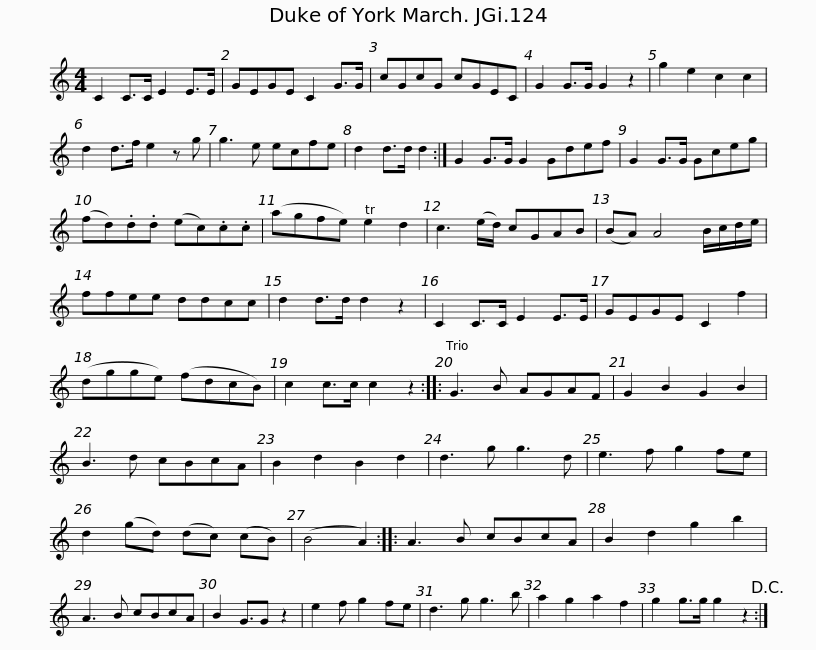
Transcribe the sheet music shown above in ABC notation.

X:1
L:1/8
M:4/4
I:linebreak $
K:C
V:1 treble
V:1
 C2 C>C E2 E>E | GEGE C2 G>G | cGcG cGEC | G2 G>G G2 z2 | g2 e2 c2 c2 | %5
 d2 d>f e2 z g | g3 e ecfe |$ d2 d>d d2 :| G2 G>G G2 Gdef | G2 G>G Gceg | %10
 (fd).d.d (ec).c.c | (agfe) e2 d2 | c3 (e/d/) cGAB |$ (BA) A4 B/c/d/e/ | ffee ddcc | %15
 d2 d>d d2 z2 | C2 C>C E2 E>E | GEGE C2 f2 | (dgge) (fdcB) |$ c2 c>c c2 z2 :: %20
 G3 B AGAF | G2 B2 G2 B2 | B3 d cBcA | B2 d2 B2 d2 | d3 g g3 d | %25
 e3 f g2 fe | d2 (gd) (dc) (cB) |$ (B4 A2) :: A3 B cBcA | B2 d2 g2 b2 | %30
 A3 B cBcA | B2 G3/2G z2 | e2 f g2 fe | d3 g g3 b | a2 g2 a2 f2 |$ %35
 g2 g>g g2 z2!D.C.! :| %36
